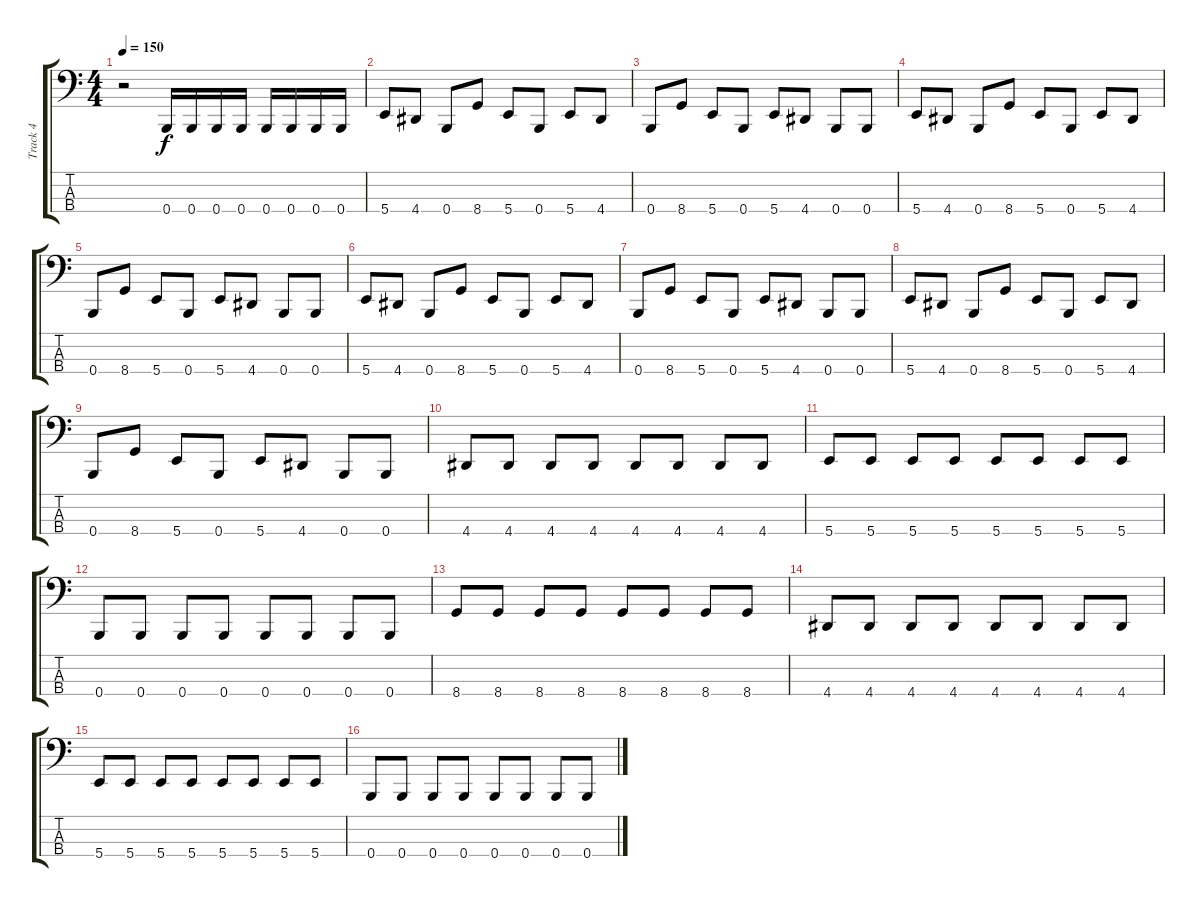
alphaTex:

\track ("Track 4" "Track 4") {instrument electricbasspick}
\staff {score tabs}
\tuning (E2 B1 Gb1 B0) {hide}
\ts (4 4)
\tempo 150
\clef f4
\ks c
r.2{dy f} 0.4.16 0.4.16 0.4.16 0.4.16 0.4.16 0.4.16 0.4.16 0.4.16 |
5.4.8 4.4.8 0.4.8 8.4.8 5.4.8 0.4.8 5.4.8 4.4.8 |
0.4.8 8.4.8 5.4.8 0.4.8 5.4.8 4.4.8 0.4.8 0.4.8 |
5.4.8 4.4.8 0.4.8 8.4.8 5.4.8 0.4.8 5.4.8 4.4.8 |
0.4.8 8.4.8 5.4.8 0.4.8 5.4.8 4.4.8 0.4.8 0.4.8 |
5.4.8 4.4.8 0.4.8 8.4.8 5.4.8 0.4.8 5.4.8 4.4.8 |
0.4.8 8.4.8 5.4.8 0.4.8 5.4.8 4.4.8 0.4.8 0.4.8 |
5.4.8 4.4.8 0.4.8 8.4.8 5.4.8 0.4.8 5.4.8 4.4.8 |
0.4.8 8.4.8 5.4.8 0.4.8 5.4.8 4.4.8 0.4.8 0.4.8 |
4.4.8 4.4.8 4.4.8 4.4.8 4.4.8 4.4.8 4.4.8 4.4.8 |
5.4.8 5.4.8 5.4.8 5.4.8 5.4.8 5.4.8 5.4.8 5.4.8 |
0.4.8 0.4.8 0.4.8 0.4.8 0.4.8 0.4.8 0.4.8 0.4.8 |
8.4.8 8.4.8 8.4.8 8.4.8 8.4.8 8.4.8 8.4.8 8.4.8 |
4.4.8 4.4.8 4.4.8 4.4.8 4.4.8 4.4.8 4.4.8 4.4.8 |
5.4.8 5.4.8 5.4.8 5.4.8 5.4.8 5.4.8 5.4.8 5.4.8 |
0.4.8 0.4.8 0.4.8 0.4.8 0.4.8 0.4.8 0.4.8 0.4.8
